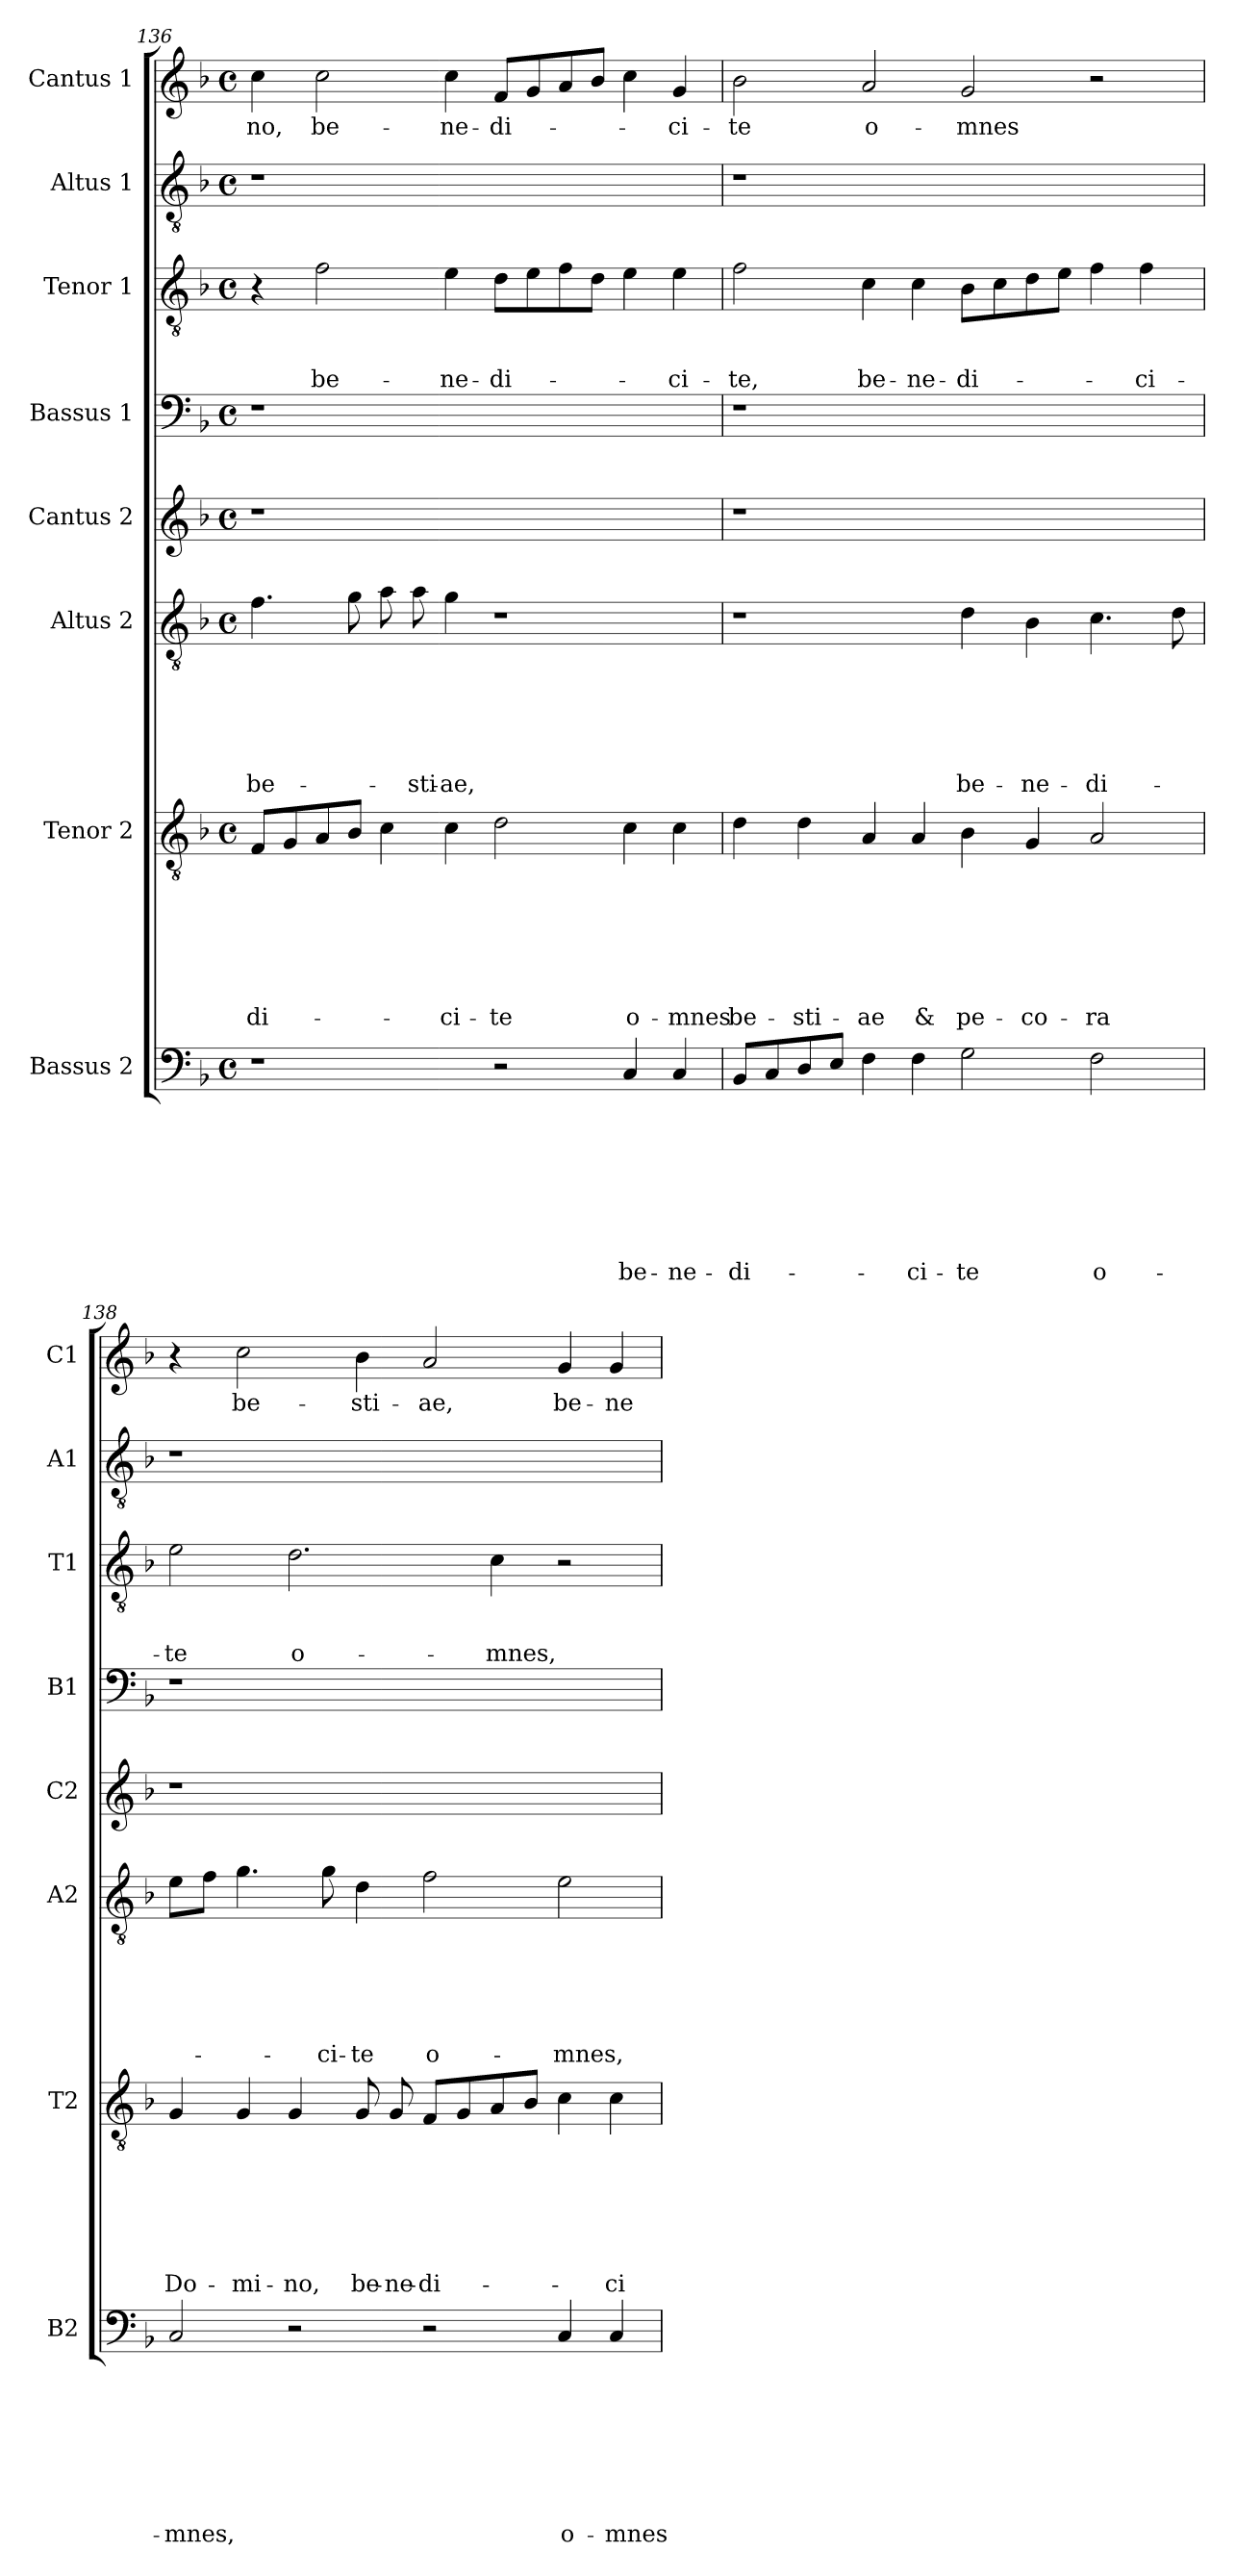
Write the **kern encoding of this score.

**kern	**text	**text	**text	**text	**text	**text	**text	**text	**kern	**text	**text	**text	**text	**text	**text	**text	**kern	**text	**text	**text	**text	**text	**text	**kern	**kern	**kern	**text	**text	**text	**kern	**kern	**text
*part8	*part8	*part8	*part8	*part8	*part8	*part8	*part8	*part8	*part7	*part7	*part7	*part7	*part7	*part7	*part7	*part7	*part6	*part6	*part6	*part6	*part6	*part6	*part6	*part5	*part4	*part3	*part3	*part3	*part3	*part2	*part1	*part1
*staff8	*staff8	*staff8	*staff8	*staff8	*staff8	*staff8	*staff8	*staff8	*staff7	*staff7	*staff7	*staff7	*staff7	*staff7	*staff7	*staff7	*staff6	*staff6	*staff6	*staff6	*staff6	*staff6	*staff6	*staff5	*staff4	*staff3	*staff3	*staff3	*staff3	*staff2	*staff1	*staff1
*I"Bassus 2	*	*	*	*	*	*	*	*	*I"Tenor 2	*	*	*	*	*	*	*	*I"Altus 2	*	*	*	*	*	*	*I"Cantus 2	*I"Bassus 1	*I"Tenor 1	*	*	*	*I"Altus 1	*I"Cantus 1	*
*I'B2	*	*	*	*	*	*	*	*	*I'T2	*	*	*	*	*	*	*	*I'A2	*	*	*	*	*	*	*I'C2	*I'B1	*I'T1	*	*	*	*I'A1	*I'C1	*
*clefF4	*	*	*	*	*	*	*	*	*clefGv2	*	*	*	*	*	*	*	*clefGv2	*	*	*	*	*	*	*clefG2	*clefF4	*clefGv2	*	*	*	*clefGv2	*clefG2	*
*k[b-]	*	*	*	*	*	*	*	*	*k[b-]	*	*	*	*	*	*	*	*k[b-]	*	*	*	*	*	*	*k[b-]	*k[b-]	*k[b-]	*	*	*	*k[b-]	*k[b-]	*
*d:	*	*	*	*	*	*	*	*	*d:	*	*	*	*	*	*	*	*d:	*	*	*	*	*	*	*d:	*d:	*d:	*	*	*	*d:	*d:	*
*M4/4	*	*	*	*	*	*	*	*	*M4/4	*	*	*	*	*	*	*	*M4/4	*	*	*	*	*	*	*M4/4	*M4/4	*M4/4	*	*	*	*M4/4	*M4/4	*
*met(c)	*	*	*	*	*	*	*	*	*met(c)	*	*	*	*	*	*	*	*met(c)	*	*	*	*	*	*	*met(c)	*met(c)	*met(c)	*	*	*	*met(c)	*met(c)	*
=136	=136	=136	=136	=136	=136	=136	=136	=136	=136	=136	=136	=136	=136	=136	=136	=136	=136	=136	=136	=136	=136	=136	=136	=136	=136	=136	=136	=136	=136	=136	=136	=136
1r	.	.	.	.	.	.	.	.	8F/L	.	.	.	.	.	.	-di-	4.f\	.	.	.	.	.	be-	1r	1r	4r	.	.	.	1r	4cc\	-no,
.	.	.	.	.	.	.	.	.	8G/	.	.	.	.	.	.	.	.	.	.	.	.	.	.	.	.	.	.	.	.	.	.	.
.	.	.	.	.	.	.	.	.	8A/	.	.	.	.	.	.	.	.	.	.	.	.	.	.	.	.	2f\	.	.	be-	.	2cc\	be-
.	.	.	.	.	.	.	.	.	8B-/J	.	.	.	.	.	.	.	8g\	.	.	.	.	.	.	.	.	.	.	.	.	.	.	.
.	.	.	.	.	.	.	.	.	4c\	.	.	.	.	.	.	.	8a\	.	.	.	.	.	.	.	.	.	.	.	.	.	.	.
.	.	.	.	.	.	.	.	.	.	.	.	.	.	.	.	.	8a\	.	.	.	.	.	-sti-	.	.	.	.	.	.	.	.	.
.	.	.	.	.	.	.	.	.	4c\	.	.	.	.	.	.	-ci-	4g\	.	.	.	.	.	-ae,	.	.	4e\	.	.	-ne-	.	4cc\	-ne-
2r	.	.	.	.	.	.	.	.	2d\	.	.	.	.	.	.	-te	1r	.	.	.	.	.	.	1ryy	1ryy	8d\L	.	.	-di-	1ryy	8f/L	-di-
.	.	.	.	.	.	.	.	.	.	.	.	.	.	.	.	.	.	.	.	.	.	.	.	.	.	8e\	.	.	.	.	8g/	.
.	.	.	.	.	.	.	.	.	.	.	.	.	.	.	.	.	.	.	.	.	.	.	.	.	.	8f\	.	.	.	.	8a/	.
.	.	.	.	.	.	.	.	.	.	.	.	.	.	.	.	.	.	.	.	.	.	.	.	.	.	8d\J	.	.	.	.	8b-/J	.
4C/	.	.	.	.	.	.	.	be-	4c\	.	.	.	.	.	.	o-	.	.	.	.	.	.	.	.	.	4e\	.	.	.	.	4cc\	.
4C/	.	.	.	.	.	.	.	-ne-	4c\	.	.	.	.	.	.	-mnes	.	.	.	.	.	.	.	.	.	4e\	.	.	-ci-	.	4g/	-ci-
=137	=137	=137	=137	=137	=137	=137	=137	=137	=137	=137	=137	=137	=137	=137	=137	=137	=137	=137	=137	=137	=137	=137	=137	=137	=137	=137	=137	=137	=137	=137	=137	=137
8BB-/L	.	.	.	.	.	.	.	-di-	4d\	.	.	.	.	.	.	be-	1r	.	.	.	.	.	.	1r	1r	2f\	.	.	-te,	1r	2b-\	-te
8C/	.	.	.	.	.	.	.	.	.	.	.	.	.	.	.	.	.	.	.	.	.	.	.	.	.	.	.	.	.	.	.	.
8D/	.	.	.	.	.	.	.	.	4d\	.	.	.	.	.	.	-sti-	.	.	.	.	.	.	.	.	.	.	.	.	.	.	.	.
8E/J	.	.	.	.	.	.	.	.	.	.	.	.	.	.	.	.	.	.	.	.	.	.	.	.	.	.	.	.	.	.	.	.
4F\	.	.	.	.	.	.	.	.	4A/	.	.	.	.	.	.	-ae	.	.	.	.	.	.	.	.	.	4c\	.	.	be-	.	2a/	o-
4F\	.	.	.	.	.	.	.	-ci-	4A/	.	.	.	.	.	.	&	.	.	.	.	.	.	.	.	.	4c\	.	.	-ne-	.	.	.
2G\	.	.	.	.	.	.	.	-te	4B-\	.	.	.	.	.	.	pe-	4d\	.	.	.	.	.	be-	1ryy	1ryy	8B-\L	.	.	-di-	1ryy	2g/	-mnes
.	.	.	.	.	.	.	.	.	.	.	.	.	.	.	.	.	.	.	.	.	.	.	.	.	.	8c\	.	.	.	.	.	.
.	.	.	.	.	.	.	.	.	4G/	.	.	.	.	.	.	-co-	4B-\	.	.	.	.	.	-ne-	.	.	8d\	.	.	.	.	.	.
.	.	.	.	.	.	.	.	.	.	.	.	.	.	.	.	.	.	.	.	.	.	.	.	.	.	8e\J	.	.	.	.	.	.
2F\	.	.	.	.	.	.	.	o-	2A/	.	.	.	.	.	.	-ra	4.c\	.	.	.	.	.	-di-	.	.	4f\	.	.	.	.	2r	.
.	.	.	.	.	.	.	.	.	.	.	.	.	.	.	.	.	.	.	.	.	.	.	.	.	.	4f\	.	.	-ci-	.	.	.
.	.	.	.	.	.	.	.	.	.	.	.	.	.	.	.	.	8d\	.	.	.	.	.	.	.	.	.	.	.	.	.	.	.
!!LO:LB:g=z
=138	=138	=138	=138	=138	=138	=138	=138	=138	=138	=138	=138	=138	=138	=138	=138	=138	=138	=138	=138	=138	=138	=138	=138	=138	=138	=138	=138	=138	=138	=138	=138	=138
2C/	.	.	.	.	.	.	.	-mnes,	4G/	.	.	.	.	.	.	Do-	8e\L	.	.	.	.	.	.	1r	1r	2e\	.	.	-te	1r	4r	.
.	.	.	.	.	.	.	.	.	.	.	.	.	.	.	.	.	8f\J	.	.	.	.	.	.	.	.	.	.	.	.	.	.	.
.	.	.	.	.	.	.	.	.	4G/	.	.	.	.	.	.	-mi-	4.g\	.	.	.	.	.	.	.	.	.	.	.	.	.	2cc\	be-
2r	.	.	.	.	.	.	.	.	4G/	.	.	.	.	.	.	-no,	.	.	.	.	.	.	.	.	.	2.d\	.	.	o-	.	.	.
.	.	.	.	.	.	.	.	.	.	.	.	.	.	.	.	.	8g\	.	.	.	.	.	-ci-	.	.	.	.	.	.	.	.	.
.	.	.	.	.	.	.	.	.	8G/	.	.	.	.	.	.	be-	4d\	.	.	.	.	.	-te	.	.	.	.	.	.	.	4b-\	-sti-
.	.	.	.	.	.	.	.	.	8G/	.	.	.	.	.	.	-ne-	.	.	.	.	.	.	.	.	.	.	.	.	.	.	.	.
2r	.	.	.	.	.	.	.	.	8F/L	.	.	.	.	.	.	-di-	2f\	.	.	.	.	.	o-	1ryy	1ryy	.	.	.	.	1ryy	2a/	-ae,
.	.	.	.	.	.	.	.	.	8G/	.	.	.	.	.	.	.	.	.	.	.	.	.	.	.	.	.	.	.	.	.	.	.
.	.	.	.	.	.	.	.	.	8A/	.	.	.	.	.	.	.	.	.	.	.	.	.	.	.	.	4c\	.	.	-mnes,	.	.	.
.	.	.	.	.	.	.	.	.	8B-/J	.	.	.	.	.	.	.	.	.	.	.	.	.	.	.	.	.	.	.	.	.	.	.
4C/	.	.	.	.	.	.	.	o-	4c\	.	.	.	.	.	.	.	2e\	.	.	.	.	.	-mnes,	.	.	2r	.	.	.	.	4g/	be-
4C/	.	.	.	.	.	.	.	-mnes	4c\	.	.	.	.	.	.	-ci-	.	.	.	.	.	.	.	.	.	.	.	.	.	.	4g/	-ne-
=	=	=	=	=	=	=	=	=	=	=	=	=	=	=	=	=	=	=	=	=	=	=	=	=	=	=	=	=	=	=	=	=
*-	*-	*-	*-	*-	*-	*-	*-	*-	*-	*-	*-	*-	*-	*-	*-	*-	*-	*-	*-	*-	*-	*-	*-	*-	*-	*-	*-	*-	*-	*-	*-	*-
